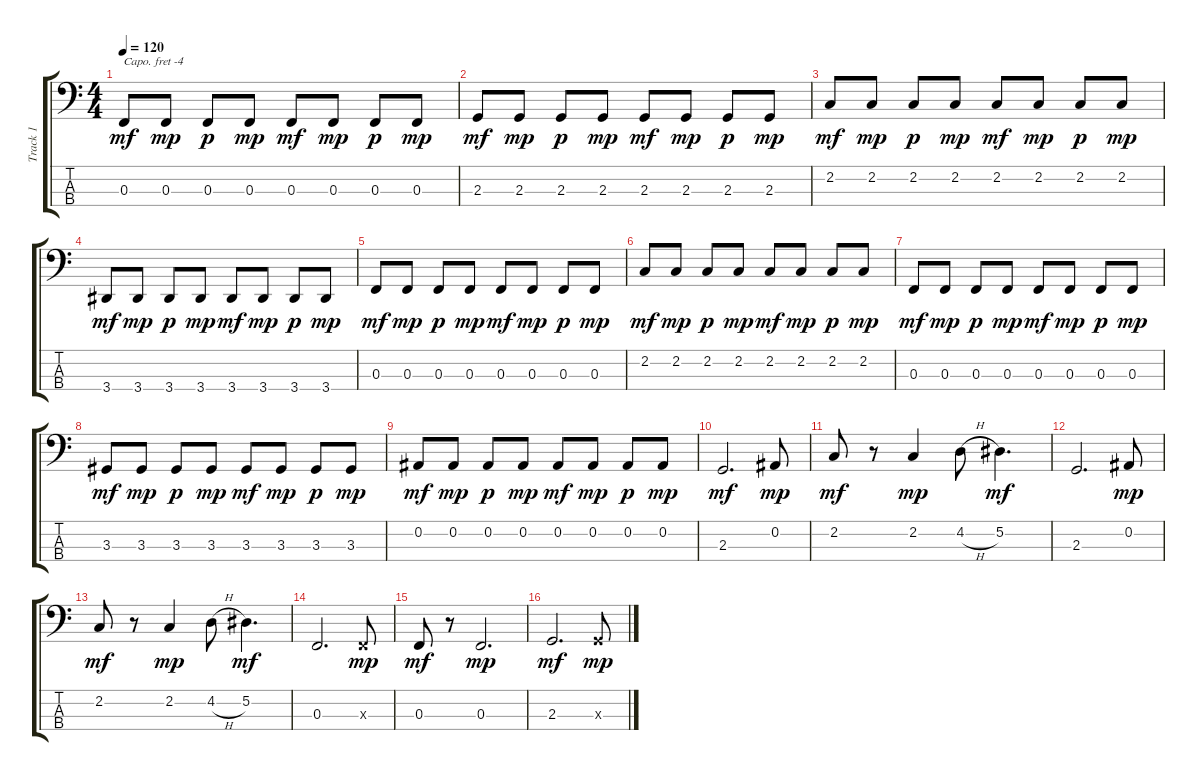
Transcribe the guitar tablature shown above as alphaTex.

\track ("Track 1" "Track 1") {instrument electricbasspick}
\staff {score tabs}
\capo -4
\tuning (G2 D2 A1 E1) {hide}
\ts (4 4)
\tempo 120
\clef f4
\ks c
0.3.8{dy mf} 0.3.8{dy mp} 0.3.8{dy p} 0.3.8{dy mp} 0.3.8{dy mf} 0.3.8{dy mp} 0.3.8{dy p} 0.3.8{dy mp} |
2.3.8{dy mf} 2.3.8{dy mp} 2.3.8{dy p} 2.3.8{dy mp} 2.3.8{dy mf} 2.3.8{dy mp} 2.3.8{dy p} 2.3.8{dy mp} |
2.2.8{dy mf} 2.2.8{dy mp} 2.2.8{dy p} 2.2.8{dy mp} 2.2.8{dy mf} 2.2.8{dy mp} 2.2.8{dy p} 2.2.8{dy mp} |
3.4.8{dy mf} 3.4.8{dy mp} 3.4.8{dy p} 3.4.8{dy mp} 3.4.8{dy mf} 3.4.8{dy mp} 3.4.8{dy p} 3.4.8{dy mp} |
0.3.8{dy mf} 0.3.8{dy mp} 0.3.8{dy p} 0.3.8{dy mp} 0.3.8{dy mf} 0.3.8{dy mp} 0.3.8{dy p} 0.3.8{dy mp} |
2.2.8{dy mf} 2.2.8{dy mp} 2.2.8{dy p} 2.2.8{dy mp} 2.2.8{dy mf} 2.2.8{dy mp} 2.2.8{dy p} 2.2.8{dy mp} |
0.3.8{dy mf} 0.3.8{dy mp} 0.3.8{dy p} 0.3.8{dy mp} 0.3.8{dy mf} 0.3.8{dy mp} 0.3.8{dy p} 0.3.8{dy mp} |
3.3.8{dy mf} 3.3.8{dy mp} 3.3.8{dy p} 3.3.8{dy mp} 3.3.8{dy mf} 3.3.8{dy mp} 3.3.8{dy p} 3.3.8{dy mp} |
0.2.8{dy mf} 0.2.8{dy mp} 0.2.8{dy p} 0.2.8{dy mp} 0.2.8{dy mf} 0.2.8{dy mp} 0.2.8{dy p} 0.2.8{dy mp} |
2.3.2{d dy mf} 0.2.8{dy mp} |
2.2.8{dy mf} r.8 2.2.4{dy mp} 4.2{h}.8 5.2.4{d dy mf} |
2.3.2{d} 0.2.8{dy mp} |
2.2.8{dy mf} r.8 2.2.4{dy mp} 4.2{h}.8 5.2.4{d dy mf} |
0.3.2{d} 0.3{x}.8{dy mp} |
0.3.8{dy mf} r.8 0.3.2{d dy mp} |
2.3.2{d dy mf} 2.3{x}.8{dy mp}
